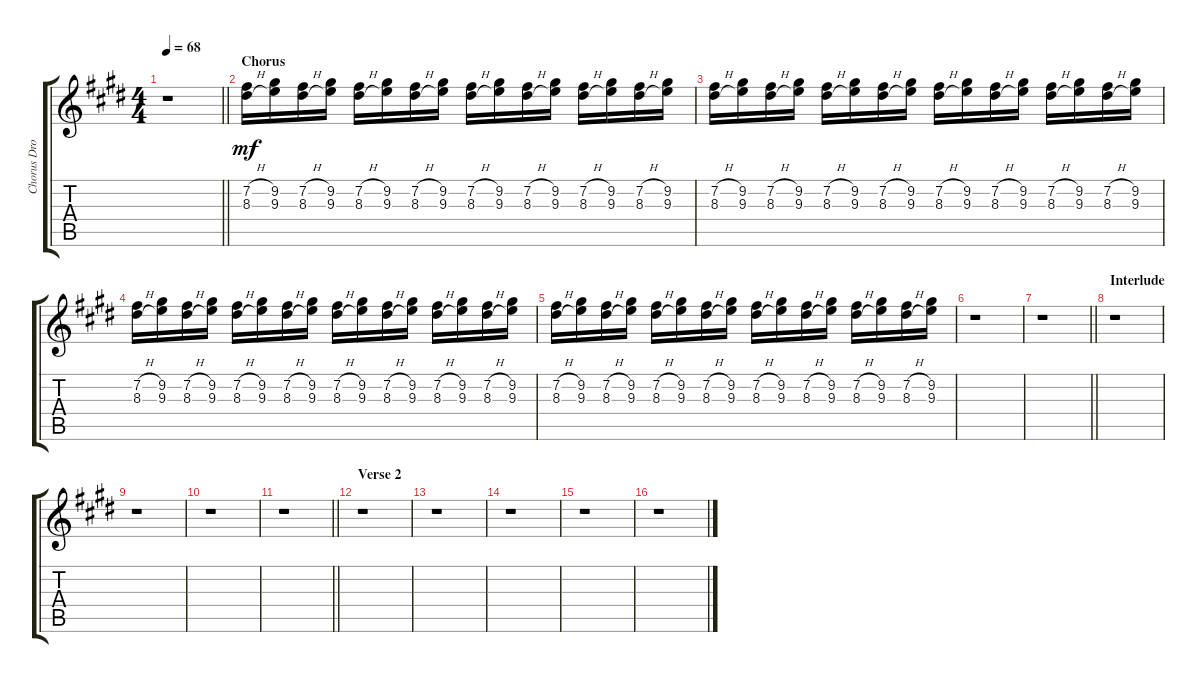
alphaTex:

\track ("Chorus Drone" "Chorus Dro") {instrument electricguitarclean}
\staff {score tabs}
\tuning (E4 B3 G3 D3 A2 E2) {hide}
\ts (4 4)
\tempo 68
\clef g2
\barLineRight lightlight
\ks e
r.1{dy mf} |
\section ("" "Chorus")
(7.2{h} 8.3{h}).16 (9.2 9.3).16 (7.2{h} 8.3{h}).16 (9.2 9.3).16 (7.2{h} 8.3{h}).16 (9.2 9.3).16 (7.2{h} 8.3{h}).16 (9.2 9.3).16 (7.2{h} 8.3{h}).16 (9.2 9.3).16 (7.2{h} 8.3{h}).16 (9.2 9.3).16 (7.2{h} 8.3{h}).16 (9.2 9.3).16 (7.2{h} 8.3{h}).16 (9.2 9.3).16 |
(7.2{h} 8.3{h}).16 (9.2 9.3).16 (7.2{h} 8.3{h}).16 (9.2 9.3).16 (7.2{h} 8.3{h}).16 (9.2 9.3).16 (7.2{h} 8.3{h}).16 (9.2 9.3).16 (7.2{h} 8.3{h}).16 (9.2 9.3).16 (7.2{h} 8.3{h}).16 (9.2 9.3).16 (7.2{h} 8.3{h}).16 (9.2 9.3).16 (7.2{h} 8.3{h}).16 (9.2 9.3).16 |
(7.2{h} 8.3{h}).16 (9.2 9.3).16 (7.2{h} 8.3{h}).16 (9.2 9.3).16 (7.2{h} 8.3{h}).16 (9.2 9.3).16 (7.2{h} 8.3{h}).16 (9.2 9.3).16 (7.2{h} 8.3{h}).16 (9.2 9.3).16 (7.2{h} 8.3{h}).16 (9.2 9.3).16 (7.2{h} 8.3{h}).16 (9.2 9.3).16 (7.2{h} 8.3{h}).16 (9.2 9.3).16 |
(7.2{h} 8.3{h}).16 (9.2 9.3).16 (7.2{h} 8.3{h}).16 (9.2 9.3).16 (7.2{h} 8.3{h}).16 (9.2 9.3).16 (7.2{h} 8.3{h}).16 (9.2 9.3).16 (7.2{h} 8.3{h}).16 (9.2 9.3).16 (7.2{h} 8.3{h}).16 (9.2 9.3).16 (7.2{h} 8.3{h}).16 (9.2 9.3).16 (7.2{h} 8.3{h}).16 (9.2 9.3).16 |
r.1 |
\barLineRight lightlight
r.1 |
\section ("" "Interlude")
r.1 |
r.1 |
r.1 |
\barLineRight lightlight
r.1 |
\section ("" "Verse 2")
r.1 |
r.1 |
r.1 |
r.1 |
r.1
